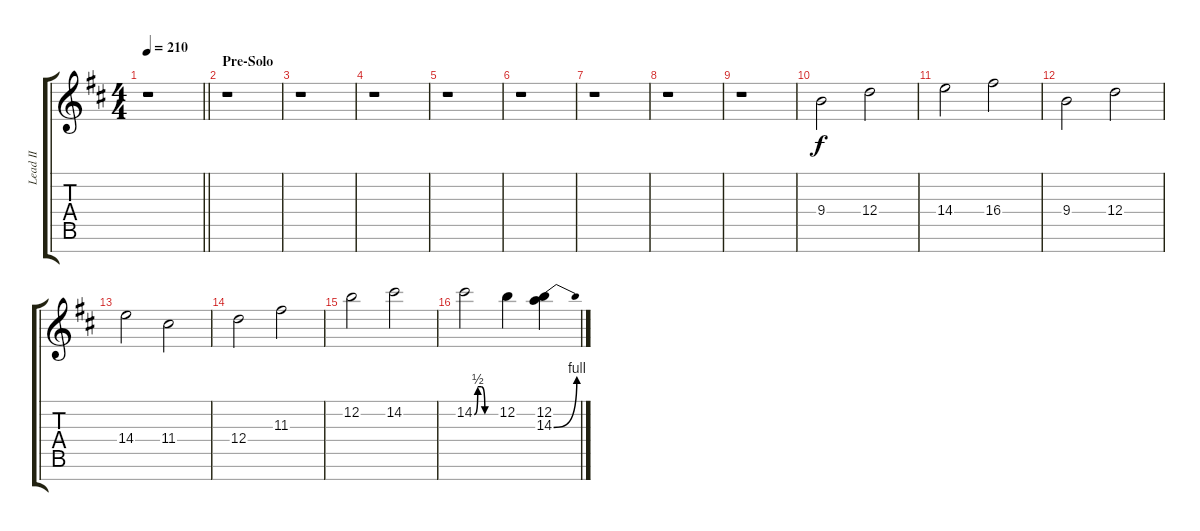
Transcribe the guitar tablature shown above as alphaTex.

\track ("Lead II" "Lead II") {instrument distortionguitar}
\staff {score tabs}
\tuning (E4 B3 G3 D3 A2 E2 B1) {hide}
\ts (4 4)
\tempo 210
\clef g2
\barLineRight lightlight
\ks d
r.1{dy f} |
\section ("" "Pre-Solo")
r.1 |
r.1 |
r.1 |
r.1 |
r.1 |
r.1 |
r.1 |
r.1 |
9.4.2 12.4.2 |
14.4.2 16.4.2 |
9.4.2 12.4.2 |
14.4.2 11.4.2 |
12.4.2 11.3.2 |
12.2.2 14.2.2 |
14.2{be (custom 0 0 10 2 20 2 30 0 60 0)}.2 12.2.4 (12.2 14.3{be (bend 0 0 60 4)}).4
